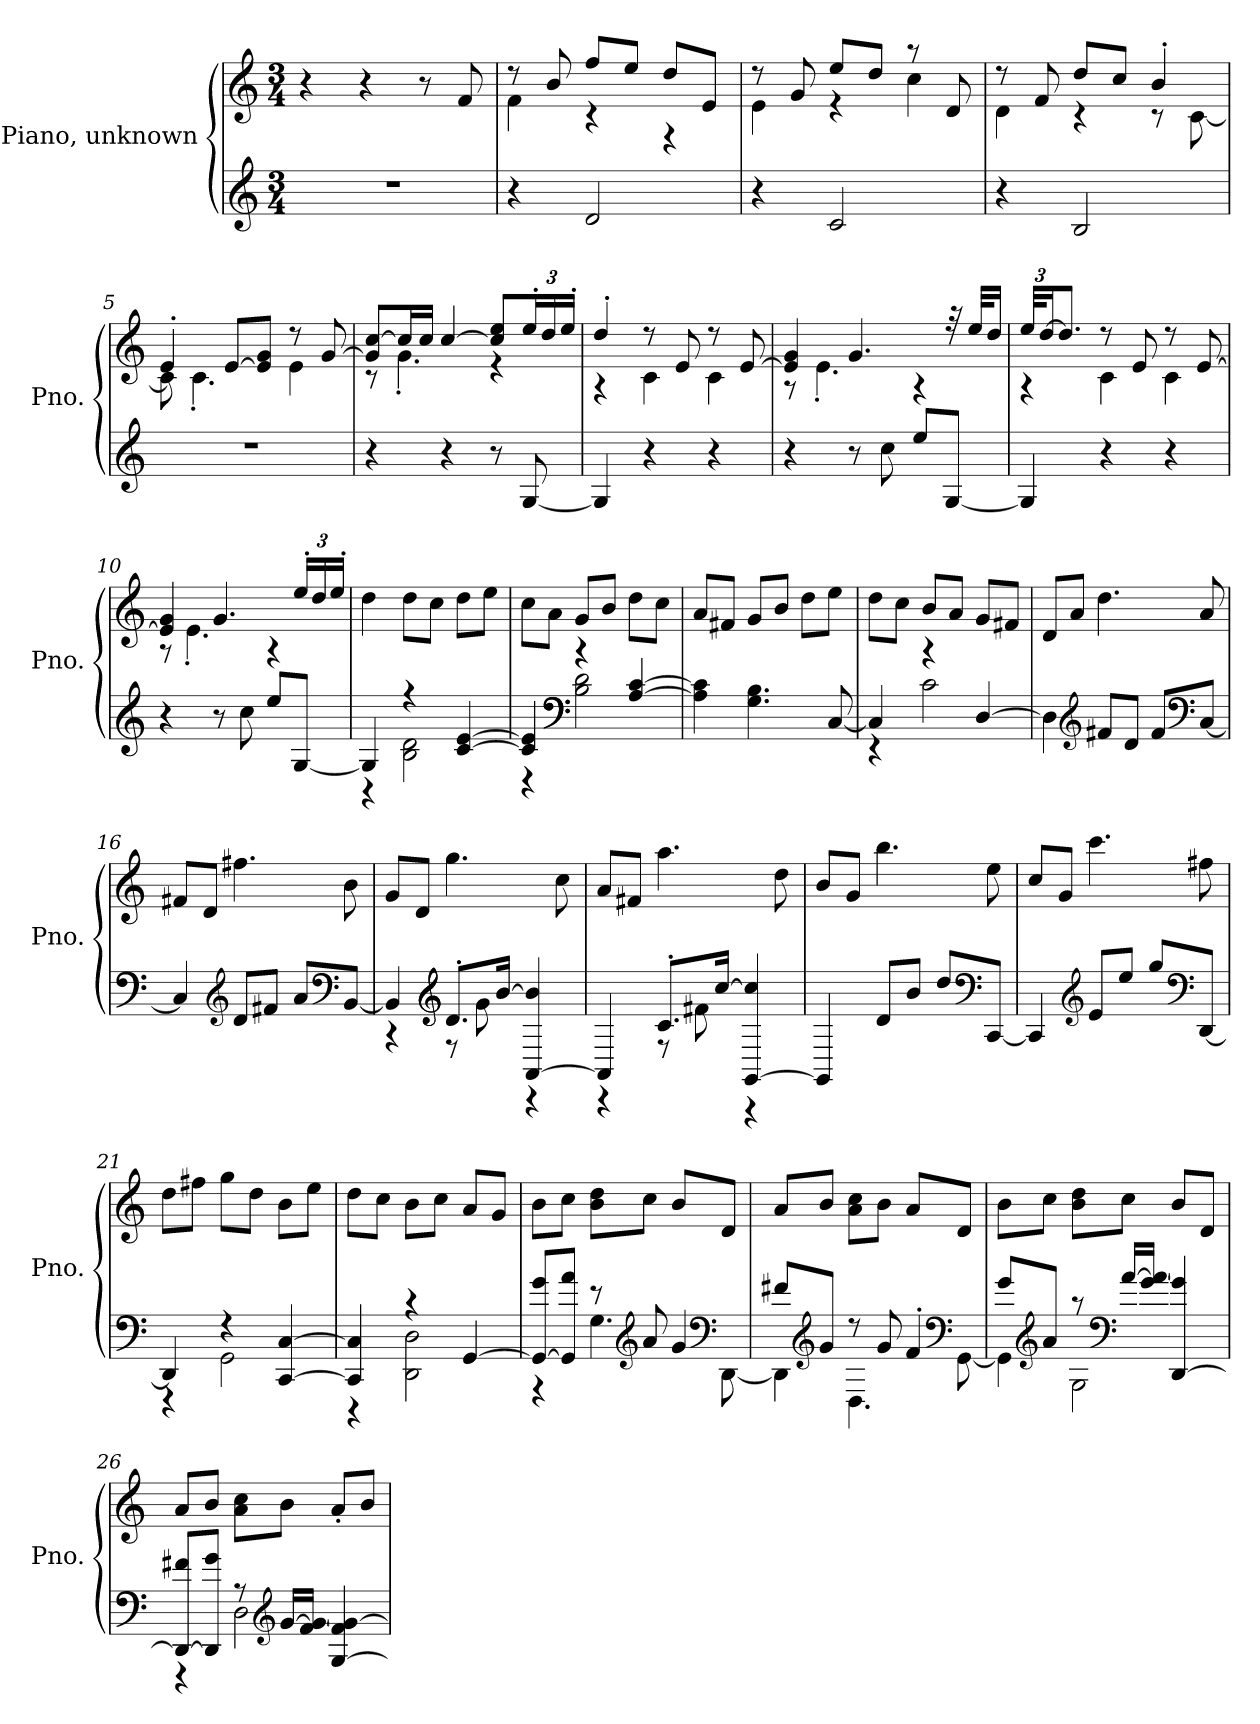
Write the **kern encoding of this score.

**kern	**kern
*part1	*part1
*staff2	*staff1
*I"Piano, unknown	*
*I'Pno.	*
*clefG2	*clefG2
*k[]	*k[]
*M3/4	*M3/4
*MM194	*MM194
=1	=1
2.r	4r
.	4r
.	8r
.	8f/
=2	=2
*	*^
4r	8r	4f\
.	8b/	.
2d/	8ff/L	4r
.	8ee/J	.
.	8dd/L	4r
.	8e/J	.
=3	=3	=3
4r	8r	4e\
.	8g/	.
2c/	8ee/L	4r
.	8dd/J	.
.	8r	4cc\
.	8d/	.
=4	=4	=4
4r	8r	4d\
.	8f/	.
2B/	8dd/L	4r
.	8cc/J	.
.	4b'/	8r
.	.	[8c\
=5	=5	=5
2.r	4e'/	8c\]
.	.	4.c'\
.	[8e/L	.
.	8e/] 8g/J	.
.	8r	4e\
.	[8g/	.
!!LO:LB:g=z	!!
=6	=6	=6
4r	8g/] [8cc/L	8r
.	16cc/L]	4.g'\
.	16cc/JJ	.
4r	[4cc/	.
8r	8cc/] 8ee/L	4r
*	*Xbrackettup	*
[8G/	24ee'/L	.
.	24dd/	.
.	24ee'/JJ	.
=7	=7	=7
4G/]	4dd'/	4r
4r	8r	4c\
.	8e/	.
4r	8r	4c\
.	[8e/	.
=8	=8	=8
4r	4e/] 4g/	8r
.	.	4.e'\
8r	4.g/	.
8cc\	.	.
8ee/L	.	4r
[8G/J	32r	.
.	32ee/KLL	.
.	16dd/JJ	.
=9	=9	=9
4G/]	48ee/KLL	4r
.	[24dd/J	.
.	8.dd/J]	.
4r	8r	4c\
.	8e/	.
4r	8r	4c\
.	[8e/	.
=10	=10	=10
4r	4e/] 4g/	8r
.	.	4.e'\
8r	4.g/	.
8cc\	.	.
8ee/L	.	4r
[8G/J	24ee'/LL	.
.	24dd/	.
.	24ee'/JJ	.
*	*v	*v
!!LO:LB:g=z
=11	=11
*^	*
4G/]	4r	4dd\
4r	2B\ 2d\	8dd\L
.	.	8cc\J
[4c/ [4e/	.	8dd\L
.	.	8ee\J
=12	=12	=12
4c/] 4e/]	4r	8cc\L
.	.	8a\J
*clefF4	*	*
4r	2B\ 2d\	8g/L
.	.	8b/J
[4A/ [4c/	.	8dd\L
.	.	8cc\J
*v	*v	*
=13	=13
4A\] 4c\]	8a/L
.	8f#X/J
4.G\ 4.B\	8g/L
.	8b/J
.	8dd\L
[8C/	8ee\J
=14	=14
*^	*
4C/]	4r	8dd\L
.	.	8cc\J
4r	2c\	8b/L
.	.	8a/J
[4D/	.	8g/L
.	.	8f#X/J
*v	*v	*
=15	=15
4D\]	8d/L
.	8a/J
*clefG2	*
8f#X/L	4.dd\
8d/J	.
8f#/L	.
*clefF4	*
[8C/J	8a/
!!LO:LB:g=z
=16	=16
4C/]	8f#X/L
.	8d/J
*clefG2	*
8d/L	4.ff#X\
8f#X/J	.
8a/L	.
*clefF4	*
[8BB/J	8b\
=17	=17
*^	*
4BB/]	4r	8g/L
.	.	8d/J
*clefG2	*	*
8.d'/L	8r	4.gg\
.	8g\	.
[16b/Jk	.	.
[4AA/ 4b/]	4r	.
.	.	8cc\
=18	=18	=18
4AA/]	4r	8a/L
.	.	8f#X/J
8.c'/L	8r	4.aa\
.	8f#X\	.
[16cc/Jk	.	.
[4GG/ 4cc/]	4r	.
.	.	8dd\
*v	*v	*
=19	=19
4GG/]	8b/L
.	8g/J
8d/L	4.bb\
8b/J	.
8dd/L	.
*clefF4	*
[8CC/J	8ee\
!!LO:LB:g=z
=20	=20
4CC/]	8cc/L
.	8g/J
*clefG2	*
8e/L	4.ccc\
8ee/J	.
8gg/L	.
*clefF4	*
[8DD/J	8ff#X\
=21	=21
*^	*
4DD/]	4r	8dd\L
.	.	8ff#X\J
4r	2GG\	8gg\L
.	.	8dd\J
[4CC/ [4C/	.	8b\L
.	.	8ee\J
=22	=22	=22
4CC/] 4C/]	4r	8dd\L
.	.	8cc\J
4r	2DD\ 2D\	8b\L
.	.	8cc\J
[4GG/	.	8a/L
.	.	8g/J
=23	=23	=23
8GG/_ 8g/L	4r	8b\L
8GG/] 8a/J	.	8cc\J
8r	4.G\	8b\ 8dd\L
*clefG2	*	*
8a/	.	8cc\J
4g/	.	8b/L
*clefF4	*	*
.	[8DD\	8d/J
!!LO:LB:g=z
=24	=24	=24
8f#X/L	4DD\]	8a/L
*clefG2	*	*
8g/J	.	8b/J
8r	4.D\	8a\ 8cc\L
8g/	.	8b\J
4f#'/	.	8a/L
*clefF4	*	*
.	[8GG\	8d/J
=25	=25	=25
8g/L	4GG\]	8b\L
*clefG2	*	*
8a/J	.	8cc\J
8r	2G\	8b\ 8dd\L
*clefF4	*	*
[16a/LL	.	8cc\J
[16g/ 16a/]JJ	.	.
[4DD/ 4g/]	.	8b/L
.	.	8d/J
=26	=26	=26
8DD/_ 8f#X/L	4r	8a/L
8DD/] 8g/J	.	8b/J
8r	2D\	8a\ 8cc\L
*clefG2	*	*
[16g/LL	.	8b\J
[16f#/ 16g/]JJ	.	.
[4G/ 4f#/] [4g/	.	8a'/L
.	.	8b/J
*v	*v	*
=	=
*-	*-
